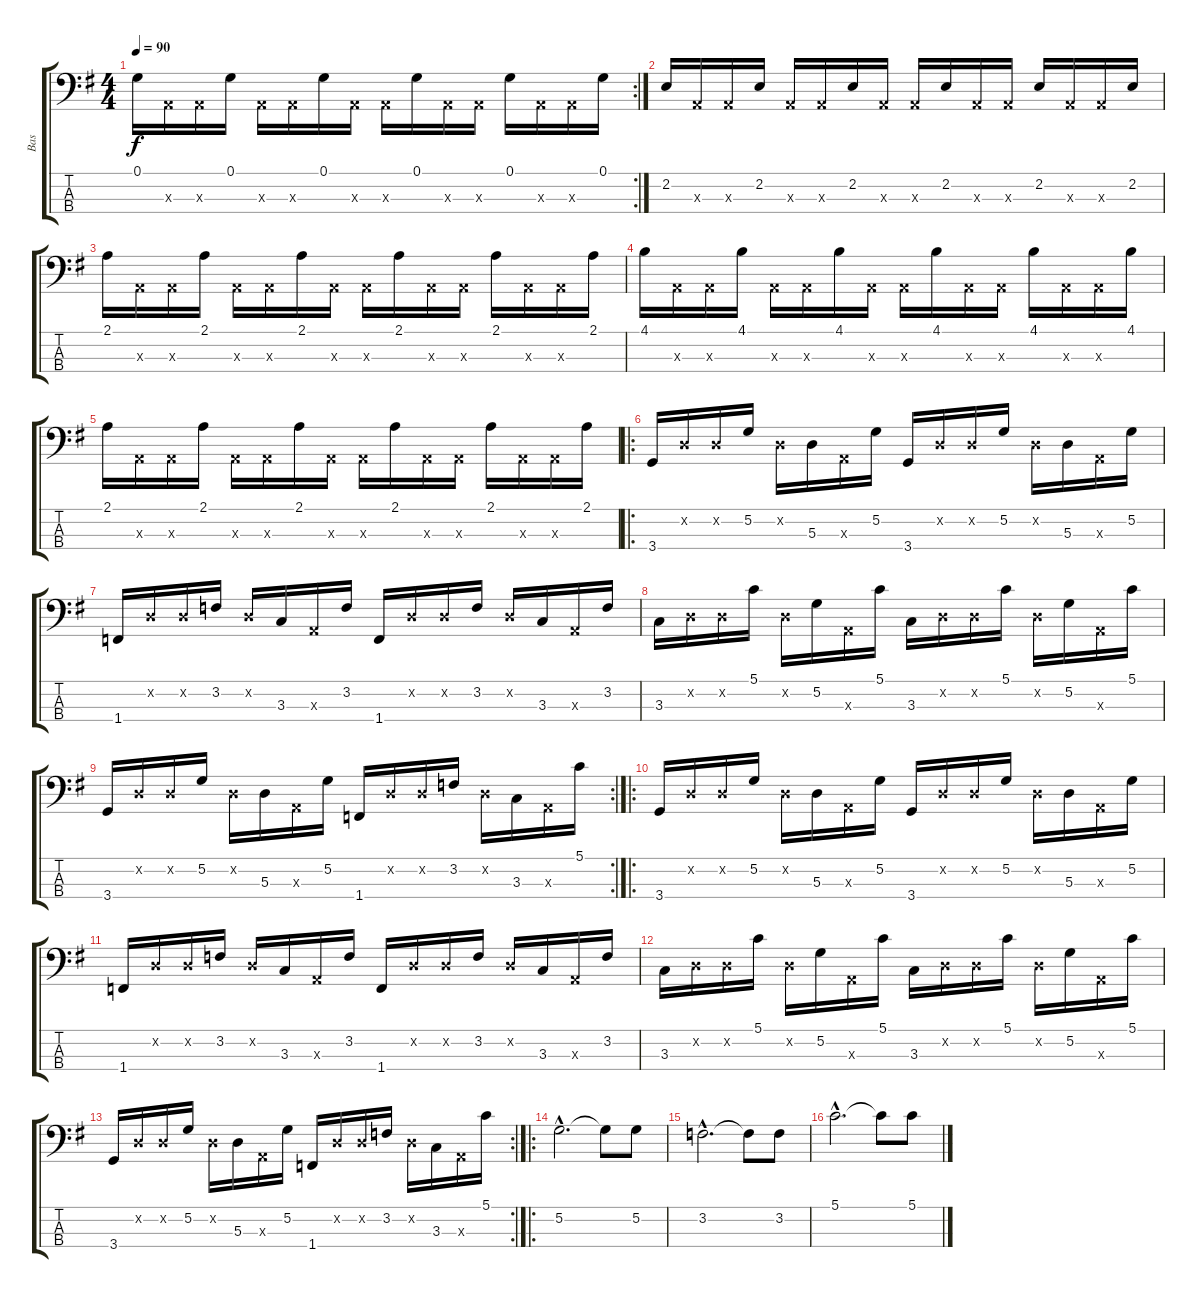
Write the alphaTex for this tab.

\track ("Bas" "Bas") {instrument slapbass1}
\staff {score tabs}
\tuning (G2 D2 A1 E1) {hide}
\rc 2
\ts (4 4)
\tempo 90
\clef f4
\ks g
0.1.16{dy f} 0.3{x}.16 0.3{x}.16 0.1.16 0.3{x}.16 0.3{x}.16 0.1.16 0.3{x}.16 0.3{x}.16 0.1.16 0.3{x}.16 0.3{x}.16 0.1.16 0.3{x}.16 0.3{x}.16 0.1.16 |
2.2.16 0.3{x}.16 0.3{x}.16 2.2.16 0.3{x}.16 0.3{x}.16 2.2.16 0.3{x}.16 0.3{x}.16 2.2.16 0.3{x}.16 0.3{x}.16 2.2.16 0.3{x}.16 0.3{x}.16 2.2.16 |
2.1.16 0.3{x}.16 0.3{x}.16 2.1.16 0.3{x}.16 0.3{x}.16 2.1.16 0.3{x}.16 0.3{x}.16 2.1.16 0.3{x}.16 0.3{x}.16 2.1.16 0.3{x}.16 0.3{x}.16 2.1.16 |
4.1.16 0.3{x}.16 0.3{x}.16 4.1.16 0.3{x}.16 0.3{x}.16 4.1.16 0.3{x}.16 0.3{x}.16 4.1.16 0.3{x}.16 0.3{x}.16 4.1.16 0.3{x}.16 0.3{x}.16 4.1.16 |
2.1.16 0.3{x}.16 0.3{x}.16 2.1.16 0.3{x}.16 0.3{x}.16 2.1.16 0.3{x}.16 0.3{x}.16 2.1.16 0.3{x}.16 0.3{x}.16 2.1.16 0.3{x}.16 0.3{x}.16 2.1.16 |
\ro
3.4.16 0.2{x}.16 0.2{x}.16 5.2.16 0.2{x}.16 5.3.16 0.3{x}.16 5.2.16 3.4.16 0.2{x}.16 0.2{x}.16 5.2.16 0.2{x}.16 5.3.16 0.3{x}.16 5.2.16 |
1.4.16 0.2{x}.16 0.2{x}.16 3.2.16 0.2{x}.16 3.3.16 0.3{x}.16 3.2.16 1.4.16 0.2{x}.16 0.2{x}.16 3.2.16 0.2{x}.16 3.3.16 0.3{x}.16 3.2.16 |
3.3.16 0.2{x}.16 0.2{x}.16 5.1.16 0.2{x}.16 5.2.16 0.3{x}.16 5.1.16 3.3.16 0.2{x}.16 0.2{x}.16 5.1.16 0.2{x}.16 5.2.16 0.3{x}.16 5.1.16 |
\rc 2
3.4.16 0.2{x}.16 0.2{x}.16 5.2.16 0.2{x}.16 5.3.16 0.3{x}.16 5.2.16 1.4.16 0.2{x}.16 0.2{x}.16 3.2.16 0.2{x}.16 3.3.16 0.3{x}.16 5.1.16 |
\ro
3.4.16 0.2{x}.16 0.2{x}.16 5.2.16 0.2{x}.16 5.3.16 0.3{x}.16 5.2.16 3.4.16 0.2{x}.16 0.2{x}.16 5.2.16 0.2{x}.16 5.3.16 0.3{x}.16 5.2.16 |
1.4.16 0.2{x}.16 0.2{x}.16 3.2.16 0.2{x}.16 3.3.16 0.3{x}.16 3.2.16 1.4.16 0.2{x}.16 0.2{x}.16 3.2.16 0.2{x}.16 3.3.16 0.3{x}.16 3.2.16 |
3.3.16 0.2{x}.16 0.2{x}.16 5.1.16 0.2{x}.16 5.2.16 0.3{x}.16 5.1.16 3.3.16 0.2{x}.16 0.2{x}.16 5.1.16 0.2{x}.16 5.2.16 0.3{x}.16 5.1.16 |
\rc 2
3.4.16 0.2{x}.16 0.2{x}.16 5.2.16 0.2{x}.16 5.3.16 0.3{x}.16 5.2.16 1.4.16 0.2{x}.16 0.2{x}.16 3.2.16 0.2{x}.16 3.3.16 0.3{x}.16 5.1.16 |
\ro
5.2{hac}.2{d} 5.2{t}.8 5.2.8 |
3.2{hac}.2{d} 3.2{t}.8 3.2.8 |
5.1{hac}.2{d} 5.1{t}.8 5.1.8
